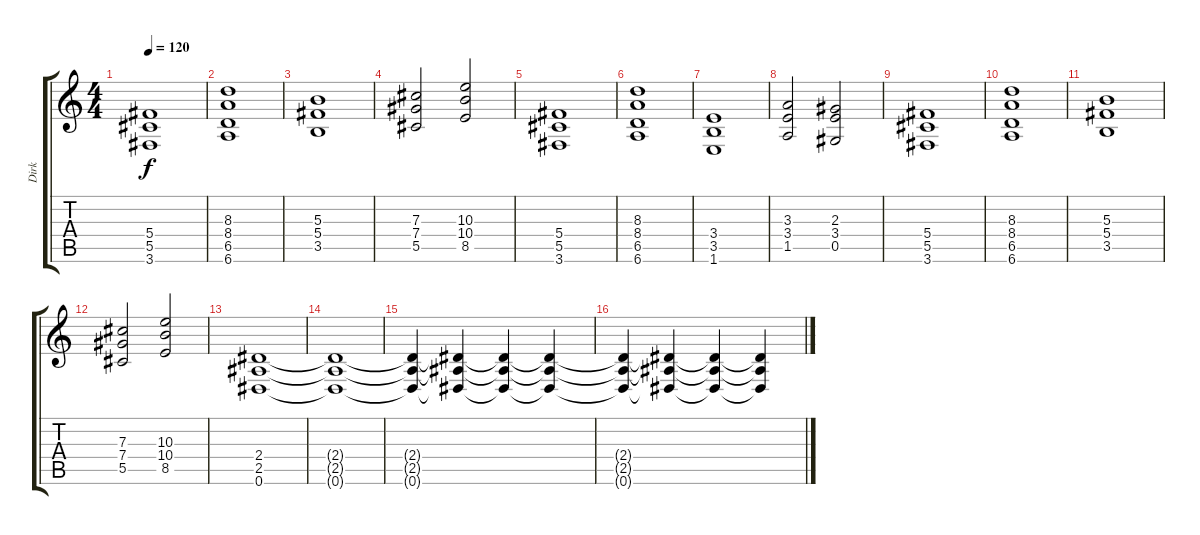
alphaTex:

\track ("Dirk" "Dirk") {instrument distortionguitar}
\staff {score tabs}
\tuning (Eb4 Bb3 Gb3 Db3 Ab2 Eb2) {hide}
\ts (4 4)
\tempo 120
\clef g2
\ks c
(5.4 5.5 3.6).1{dy f} |
(8.3 8.4 6.5 6.6).1 |
(5.3 5.4 3.5).1 |
(7.3 7.4 5.5).2 (10.3 10.4 8.5).2 |
(5.4 5.5 3.6).1 |
(8.3 8.4 6.5 6.6).1 |
(3.4 3.5 1.6).1 |
(3.3 3.4 1.5).2 (2.3 3.4 0.5).2 |
(5.4 5.5 3.6).1 |
(8.3 8.4 6.5 6.6).1 |
(5.3 5.4 3.5).1 |
(7.3 7.4 5.5).2 (10.3 10.4 8.5).2 |
(2.4 2.5 0.6).1 |
(2.4{t} 2.5{t} 0.6{t}).1 |
(2.4{t} 2.5{t} 0.6{t}).4{volume 14} (2.4{t} 2.5{t} 0.6{t}).4 (2.4{t} 2.5{t} 0.6{t}).4 (2.4{t} 2.5{t} 0.6{t}).4 |
(2.4{t} 2.5{t} 0.6{t}).4{volume 12} (2.4{t} 2.5{t} 0.6{t}).4 (2.4{t} 2.5{t} 0.6{t}).4 (2.4{t} 2.5{t} 0.6{t}).4
